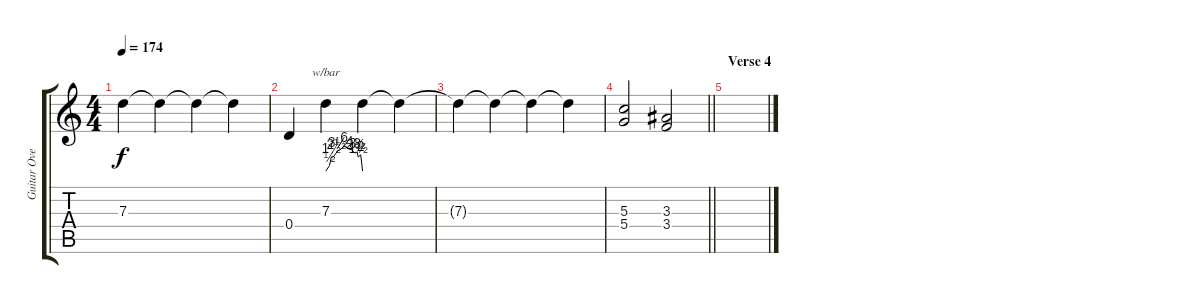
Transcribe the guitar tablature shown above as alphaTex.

\track ("Guitar Overdub" "Guitar Ove") {instrument distortionguitar}
\staff {score tabs}
\tuning (E4 B3 G3 D3 A2 E2) {hide}
\ts (4 4)
\tempo 174
\clef g2
\ks c
7.3{t}.4{dy f} 7.3{t}.4 7.3{t}.4 7.3{t}.4 |
0.4.4 7.3.4{tbe (custom default 0 0 6 2 9 6 12 6 17 10 19 14 22 14 30 24 39 16 42 16 44 12 49 10 51 12 53 6 57 8 60 0)} 7.3{t}.4 7.3{t}.4 |
7.3{t}.4 7.3{t}.4 7.3{t}.4 7.3{t}.4 |
\barLineRight lightlight
(5.3 5.4).2 (3.3 3.4).2 |
\section ("" "Verse 4")
